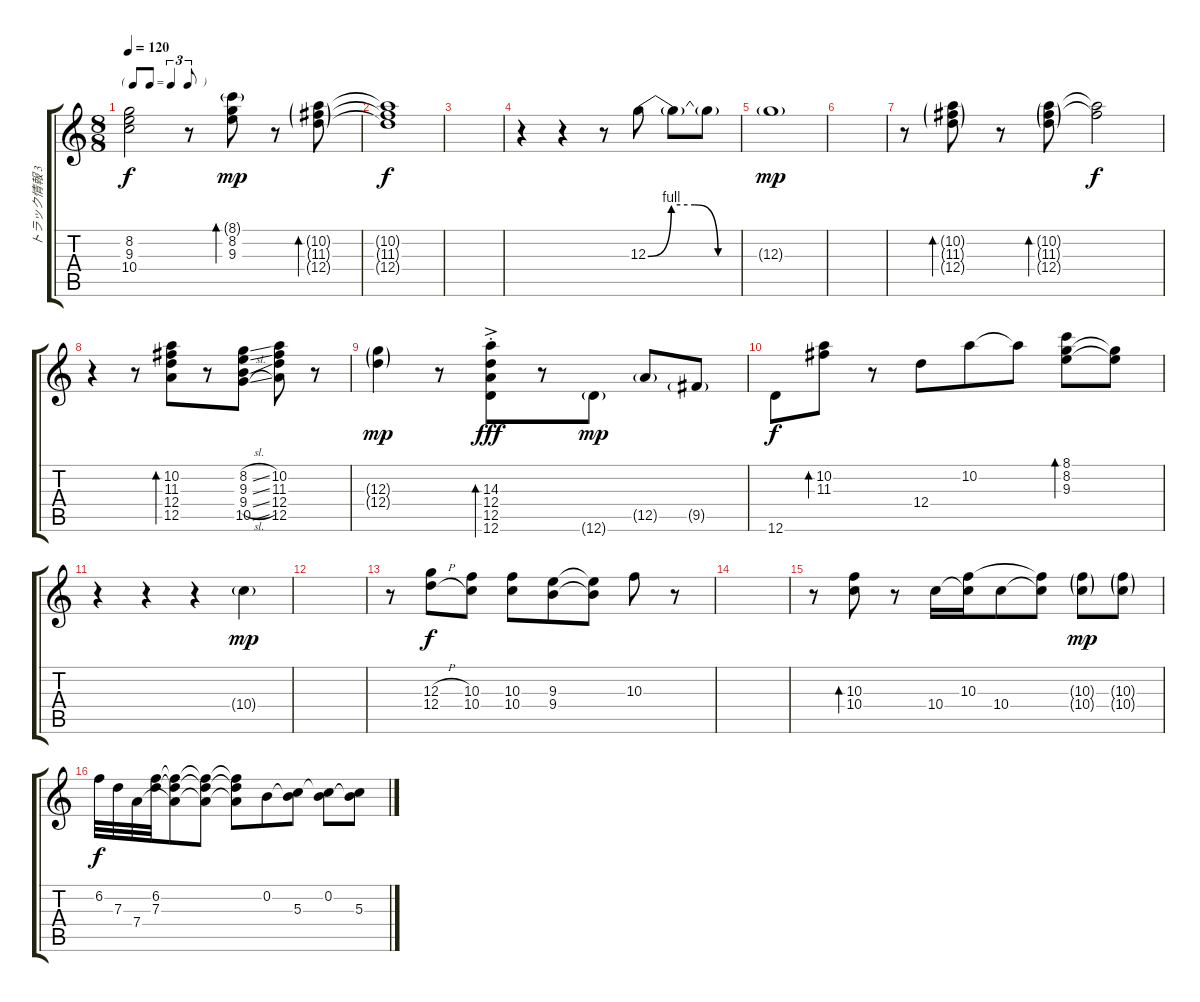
\track ("トラック情報 3" "トラック情報 3") {instrument electricguitarjazz}
\staff {score tabs}
\tuning (E4 B3 G3 D3 A2 D2) {hide}
\ts (8 8)
\tf triplet8th
\tempo 120
\clef g2
\ks c
(8.2{t} 9.3{t} 10.4{t}).2{dy f} r.8 (8.1{g} 8.2 9.3).8{bd 60 dy mp} r.8 (10.2{g} 11.3{g} 12.4{g}).8{bd 480} |
(10.2{t} 11.3{t} 12.4{t}).1{dy f} |
|
r.4 r.4 r.8 12.3{be (custom 0 0 15 4 30 4 45 0 60 0)}.8 12.3{t}.8 12.3{t}.8 |
12.3{g}.1{dy mp} |
|
r.8 (10.2{g} 11.3{g} 12.4{g}).8{bd 120} r.8 (10.2{g} 11.3{g} 12.4{g}).8{bd 120} (10.2{t} 11.3{t}).2{dy f} |
r.4 r.8 (10.2 11.3 12.4 12.5).8{bd 120} r.8 (8.2{sl} 9.3{sl} 9.4{sl} 10.5{sl}).8 (10.2 11.3 12.4 12.5).8 r.8 |
(12.3{g} 12.4{g}).4{dy mp} r.8 (14.3{ac st} 12.4{ac st} 12.5{ac st} 12.6{ac st}).8{bd 60 dy fff} r.8 12.6{g}.8{dy mp} 12.5{g}.8 9.5{g}.8 |
12.6.8{dy f} (10.2 11.3).8{bd 120} r.8 12.4.8 10.2.8 10.2{t}.8 (8.1 8.2 9.3).8{bd 120} (8.2{t} 9.3{t}).8 |
r.4 r.4 r.4 10.4{g}.4{dy mp} |
|
r.8 (12.3{h} 12.4{h}).8{dy f} (10.3 10.4).8 (10.3 10.4).8 (9.3 9.4).8 (9.3{t} 9.4{t}).8 10.3.8 r.8 |
|
r.8 (10.3 10.4).8{bd 120} r.8 10.4.16 (10.3 10.4{t}).16 10.4.8 (10.3{t} 10.4{t}).8 (10.3{g} 10.4{g}).8{dy mp} (10.3{g} 10.4{g}).8 |
6.2.32{dy f} 7.3.32 7.4.32 (6.2 7.3).32 (6.2{t} 7.3{t} 7.4{t}).8 (6.2{t} 7.3{t} 7.4{t}).8 (6.2{t} 7.3{t} 7.4{t}).8 0.2.8 (0.2{t} 5.3).8 (0.2 5.3{t}).8 (0.2{t} 5.3).8
